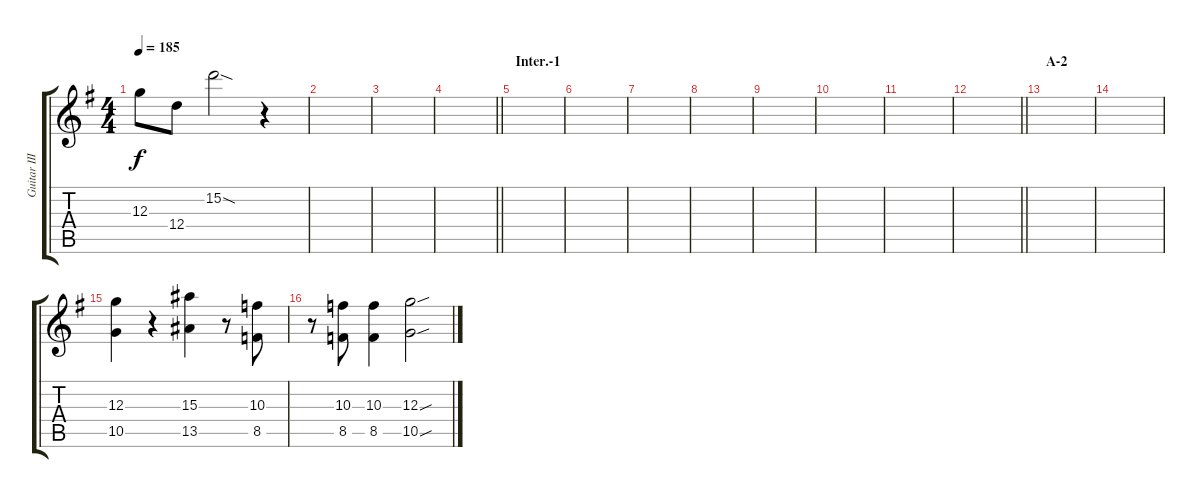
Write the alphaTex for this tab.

\track ("Guitar III" "Guitar III") {instrument distortionguitar}
\staff {score tabs}
\tuning (E4 B3 G3 D3 A2 E2) {hide}
\ts (4 4)
\tempo 185
\clef g2
\ks g
12.3.8{dy f} 12.4.8 15.2{sod}.2 r.4 |
|
|
\barLineRight lightlight
|
\section ("" "Inter.-1")
|
|
|
|
|
|
|
\barLineRight lightlight
|
\section ("" "A-2")
|
|
(12.3 10.5).4 r.4 (15.3 13.5).4 r.8 (10.3 8.5).8 |
r.8 (10.3 8.5).8 (10.3 8.5).4 (12.3{sou} 10.5{sou}).2
